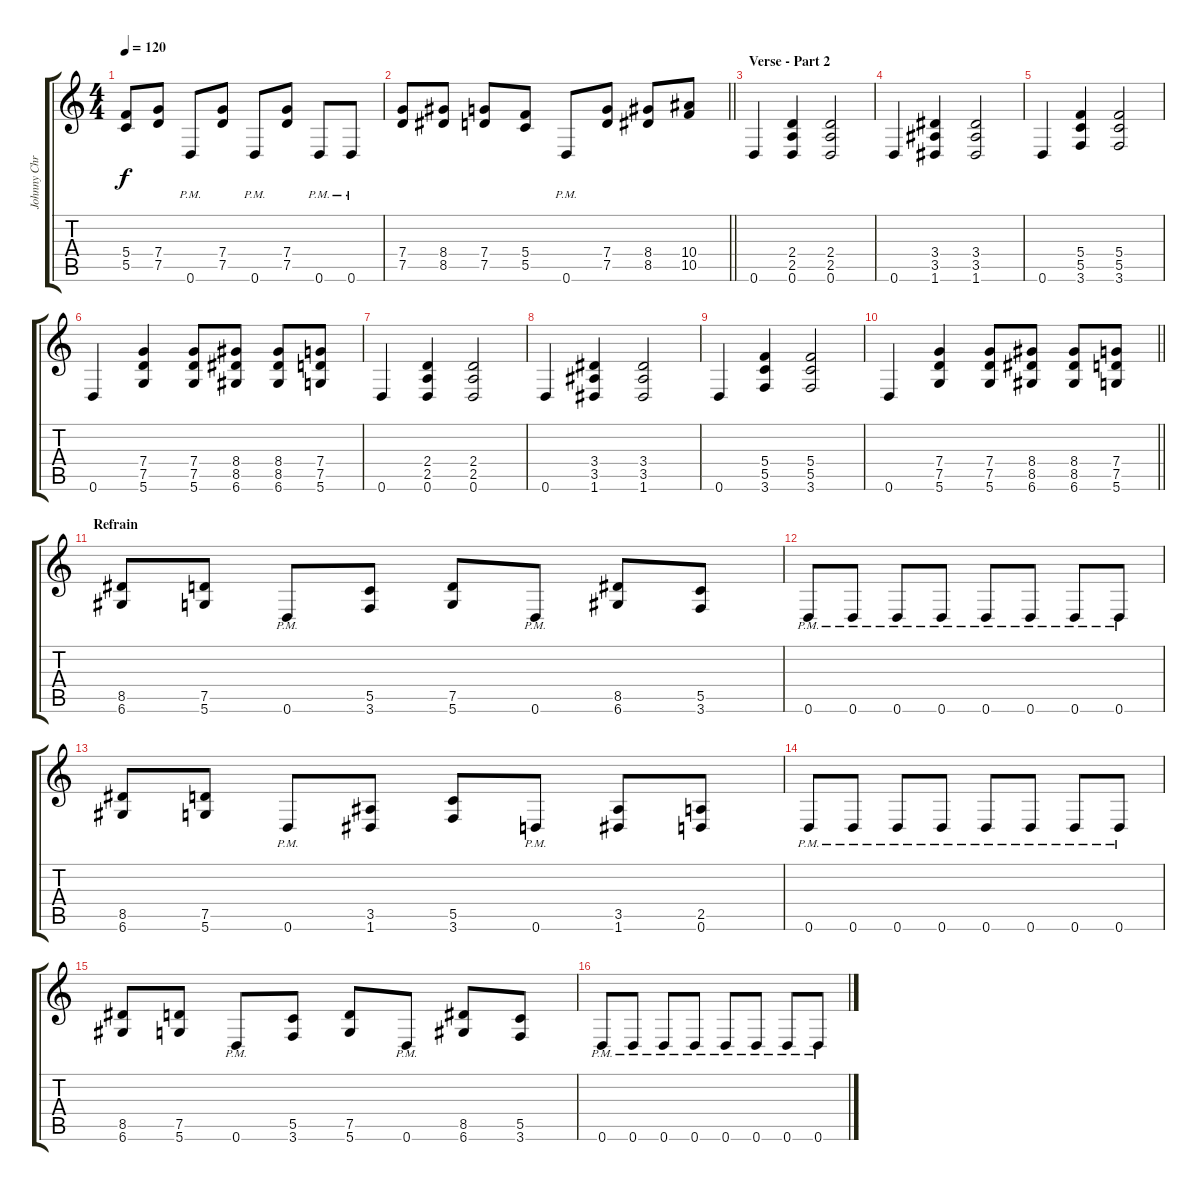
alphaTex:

\track ("Johnny Chromatic - Guitar" "Johnny Chr") {instrument overdrivenguitar}
\staff {score tabs}
\tuning (D4 A3 F3 C3 G2 D2) {hide}
\ts (4 4)
\tempo 120
\clef g2
\ks c
(5.4 5.5).8{dy f} (7.4 7.5).8 0.6{pm}.8 (7.4 7.5).8 0.6{pm}.8 (7.4 7.5).8 0.6{pm}.8 0.6{pm}.8 |
\barLineRight lightlight
(7.4 7.5).8 (8.4 8.5).8 (7.4 7.5).8 (5.4 5.5).8 0.6{pm}.8 (7.4 7.5).8 (8.4 8.5).8 (10.4 10.5).8 |
\section ("" "Verse - Part 2")
0.6.4 (2.4 2.5 0.6).4 (2.4 2.5 0.6).2 |
0.6.4 (3.4 3.5 1.6).4 (3.4 3.5 1.6).2 |
0.6.4 (5.4 5.5 3.6).4 (5.4 5.5 3.6).2 |
0.6.4 (7.4 7.5 5.6).4 (7.4 7.5 5.6).8 (8.4 8.5 6.6).8 (8.4 8.5 6.6).8 (7.4 7.5 5.6).8 |
0.6.4 (2.4 2.5 0.6).4 (2.4 2.5 0.6).2 |
0.6.4 (3.4 3.5 1.6).4 (3.4 3.5 1.6).2 |
0.6.4 (5.4 5.5 3.6).4 (5.4 5.5 3.6).2 |
\barLineRight lightlight
0.6.4 (7.4 7.5 5.6).4 (7.4 7.5 5.6).8 (8.4 8.5 6.6).8 (8.4 8.5 6.6).8 (7.4 7.5 5.6).8 |
\section ("" "Refrain")
(8.5 6.6).8 (7.5 5.6).8 0.6{pm}.8 (5.5 3.6).8 (7.5 5.6).8 0.6{pm}.8 (8.5 6.6).8 (5.5 3.6).8 |
0.6{pm}.8 0.6{pm}.8 0.6{pm}.8 0.6{pm}.8 0.6{pm}.8 0.6{pm}.8 0.6{pm}.8 0.6{pm}.8 |
(8.5 6.6).8 (7.5 5.6).8 0.6{pm}.8 (3.5 1.6).8 (5.5 3.6).8 0.6{pm}.8 (3.5 1.6).8 (2.5 0.6).8 |
0.6{pm}.8 0.6{pm}.8 0.6{pm}.8 0.6{pm}.8 0.6{pm}.8 0.6{pm}.8 0.6{pm}.8 0.6{pm}.8 |
(8.5 6.6).8 (7.5 5.6).8 0.6{pm}.8 (5.5 3.6).8 (7.5 5.6).8 0.6{pm}.8 (8.5 6.6).8 (5.5 3.6).8 |
0.6{pm}.8 0.6{pm}.8 0.6{pm}.8 0.6{pm}.8 0.6{pm}.8 0.6{pm}.8 0.6{pm}.8 0.6{pm}.8
